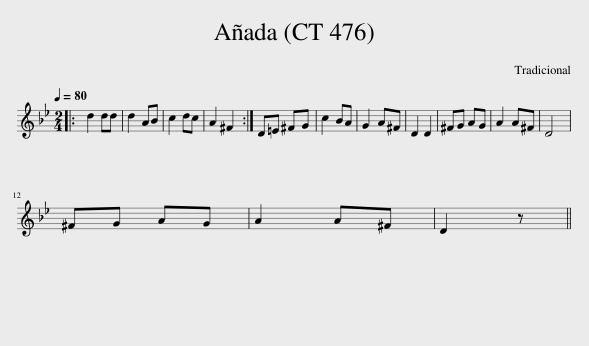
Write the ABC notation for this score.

X:1
L:1/8
Q:1/4=80
M:2/4
I:linebreak $
K:Gmin
V:1 treble
V:1
|: d2 dd | d2 AB | c2 dc | A2 ^F2 :| D=E ^FG | %5
 c2 BA | G2 A^F | D2 D2 | ^FG AG | A2 A^F | %10
 D4 |$ ^FG AG | A2 A^F | D2 z || %14
